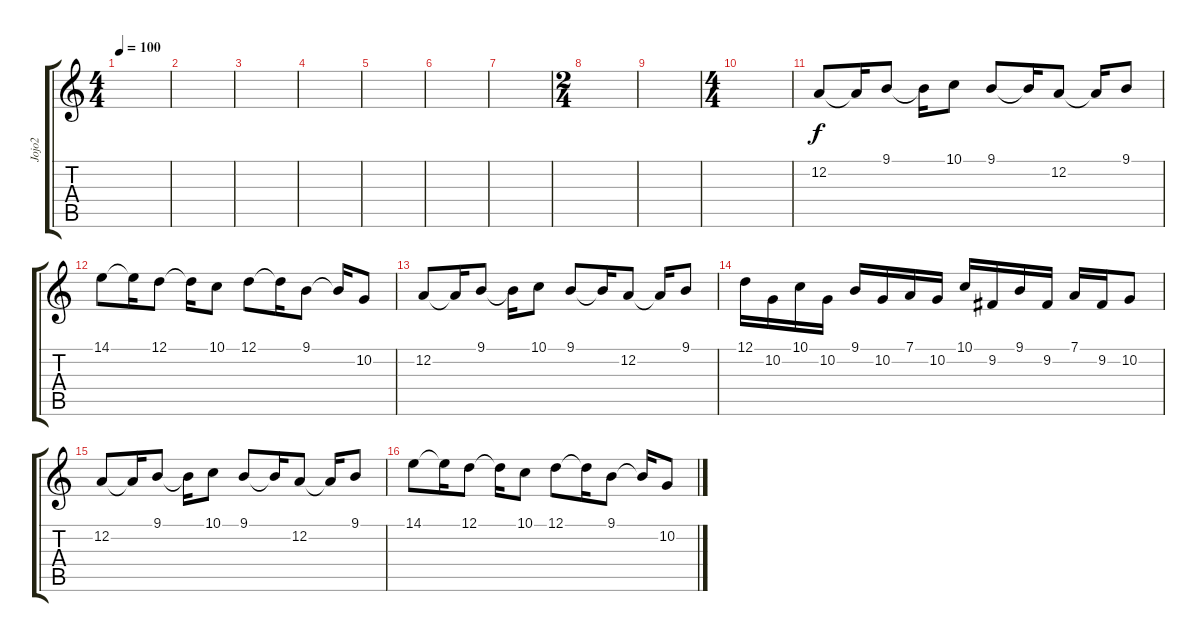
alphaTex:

\track ("Jojo2" "Jojo2") {instrument pad1newage}
\staff {score tabs}
\tuning (D4 A3 F3 C3 G2 D2) {hide}
\ts (4 4)
\tempo 100
\clef g2
\ks c
|
|
|
|
|
|
|
\ts (2 4)
|
|
\ts (4 4)
|
12.2.8 12.2{t}.16 9.1.8 9.1{t}.16 10.1.8 9.1.8 9.1{t}.16 12.2.8 12.2{t}.16 9.1.8 |
14.1.8 14.1{t}.16 12.1.8 12.1{t}.16 10.1.8 12.1.8 12.1{t}.16 9.1.8 9.1{t}.16 10.2.8 |
12.2.8 12.2{t}.16 9.1.8 9.1{t}.16 10.1.8 9.1.8 9.1{t}.16 12.2.8 12.2{t}.16 9.1.8 |
12.1.16 10.2.16 10.1.16 10.2.16 9.1.16 10.2.16 7.1.16 10.2.16 10.1.16 9.2.16 9.1.16 9.2.16 7.1.16 9.2.16 10.2.8 |
12.2.8 12.2{t}.16 9.1.8 9.1{t}.16 10.1.8 9.1.8 9.1{t}.16 12.2.8 12.2{t}.16 9.1.8 |
14.1.8 14.1{t}.16 12.1.8 12.1{t}.16 10.1.8 12.1.8 12.1{t}.16 9.1.8 9.1{t}.16 10.2.8
